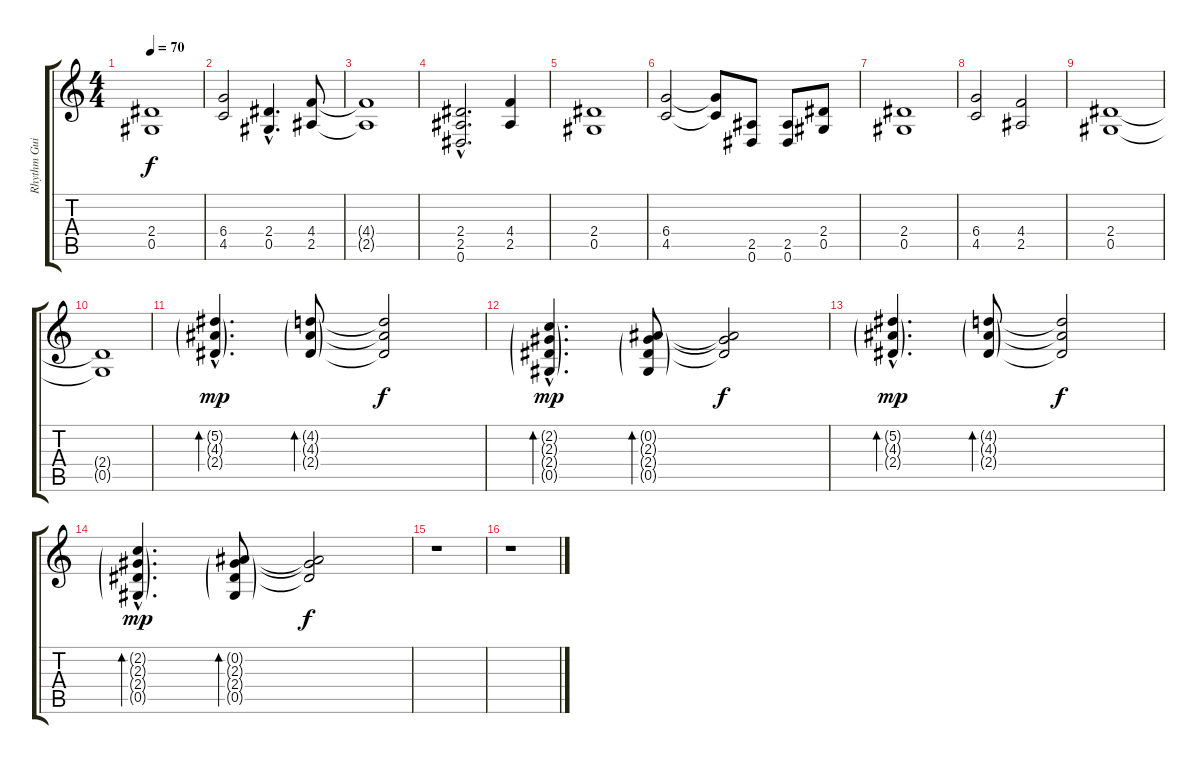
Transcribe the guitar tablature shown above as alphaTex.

\track ("Rhythm Guitar" "Rhythm Gui") {instrument distortionguitar}
\staff {score tabs}
\tuning (Eb4 Bb3 Gb3 Db3 Ab2 Eb2) {hide}
\ts (4 4)
\tempo 70
\clef g2
\ks c
(2.4 0.5).1{dy f} |
(6.4 4.5).2 (2.4{hac} 0.5{hac}).4{d} (4.4 2.5).8 |
(4.4{t} 2.5{t}).1 |
(2.4{hac} 2.5{hac} 0.6{hac}).2{d} (4.4 2.5).4 |
(2.4 0.5).1 |
(6.4 4.5).2 (6.4{t} 4.5{t}).8 (2.5 0.6).8 (2.5 0.6).8 (2.4 0.5).8 |
(2.4 0.5).1 |
(6.4 4.5).2 (4.4 2.5).2 |
(2.4 0.5).1 |
(2.4{t} 0.5{t}).1 |
\section ("" "")
(5.2{g hac} 4.3{g hac} 2.4{g hac}).4{d bd 120 dy mp} (4.2{g} 4.3{g} 2.4{g}).8{bd 120} (4.2{t} 4.3{t} 2.4{t}).2{dy f} |
(2.2{g hac} 2.3{g hac} 2.4{g hac} 0.5{g hac}).4{d bd 120 dy mp} (0.2{g} 2.3{g} 2.4{g} 0.5{g}).8{bd 120} (0.2{t} 2.3{t} 2.4{t}).2{dy f} |
(5.2{g hac} 4.3{g hac} 2.4{g hac}).4{d bd 120 dy mp} (4.2{g} 4.3{g} 2.4{g}).8{bd 120} (4.2{t} 4.3{t} 2.4{t}).2{dy f} |
(2.2{g hac} 2.3{g hac} 2.4{g hac} 0.5{g hac}).4{d bd 120 dy mp} (0.2{g} 2.3{g} 2.4{g} 0.5{g}).8{bd 120} (0.2{t} 2.3{t} 2.4{t}).2{dy f} |
r.1 |
r.1
